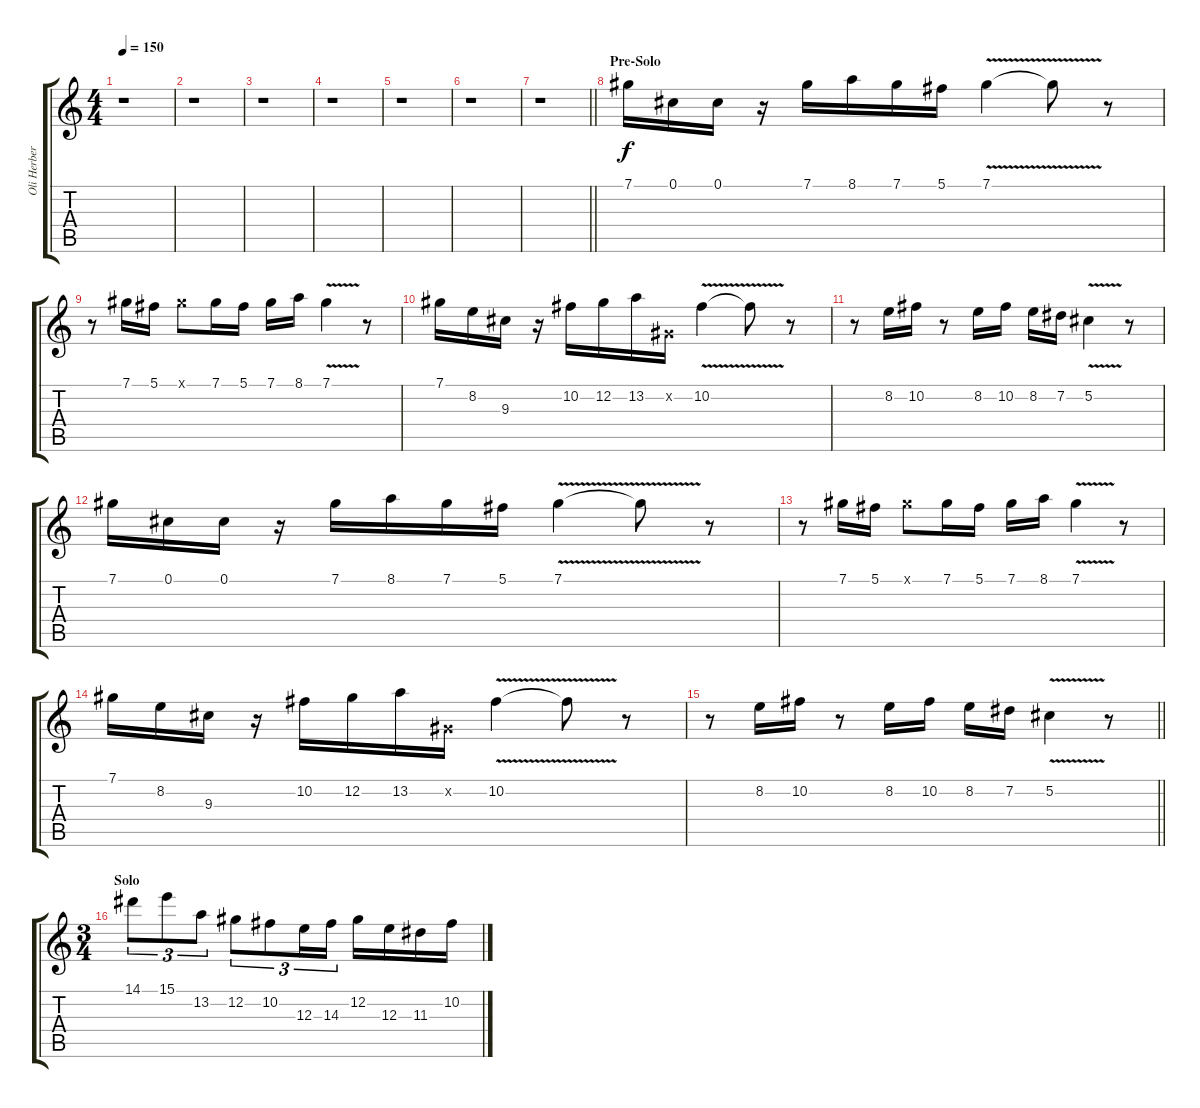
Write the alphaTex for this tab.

\track ("Oli Herbert" "Oli Herber") {instrument overdrivenguitar}
\staff {score tabs}
\tuning (Db4 Ab3 E3 B2 Gb2 Db2) {hide}
\ts (4 4)
\tempo 150
\clef g2
\ks c
r.1{dy f} |
r.1 |
r.1 |
r.1 |
r.1 |
r.1 |
\barLineRight lightlight
r.1 |
\section ("" "Pre-Solo")
7.1.16 0.1.16 0.1.16 r.16 7.1.16 8.1.16 7.1.16 5.1.16 7.1{v}.4 7.1{t}.8 r.8 |
r.8 7.1.16 5.1.16 7.1{x}.8 7.1.16 5.1.16 7.1.16 8.1.16 7.1{v}.4 r.8 |
7.1.16 8.2.16 9.3.16 r.16 10.2.16 12.2.16 13.2.16 0.2{x}.16 10.2{v}.4 10.2{t}.8 r.8 |
r.8 8.2.16 10.2.16 r.8 8.2.16 10.2.16 8.2.16 7.2.16 5.2{v}.4 r.8 |
7.1.16 0.1.16 0.1.16 r.16 7.1.16 8.1.16 7.1.16 5.1.16 7.1{v}.4 7.1{t}.8 r.8 |
r.8 7.1.16 5.1.16 7.1{x}.8 7.1.16 5.1.16 7.1.16 8.1.16 7.1{v}.4 r.8 |
7.1.16 8.2.16 9.3.16 r.16 10.2.16 12.2.16 13.2.16 0.2{x}.16 10.2{v}.4 10.2{t}.8 r.8 |
\barLineRight lightlight
r.8 8.2.16 10.2.16 r.8 8.2.16 10.2.16 8.2.16 7.2.16 5.2{v}.4 r.8 |
\ts (3 4)
\section ("" "Solo")
14.1.8{tu (3 2)} 15.1.8{tu (3 2)} 13.2.8{tu (3 2)} 12.2.8{tu (3 2)} 10.2.8{tu (3 2)} 12.3.16{tu (3 2)} 14.3.16{tu (3 2)} 12.2.16 12.3.16 11.3.16 10.2.16
